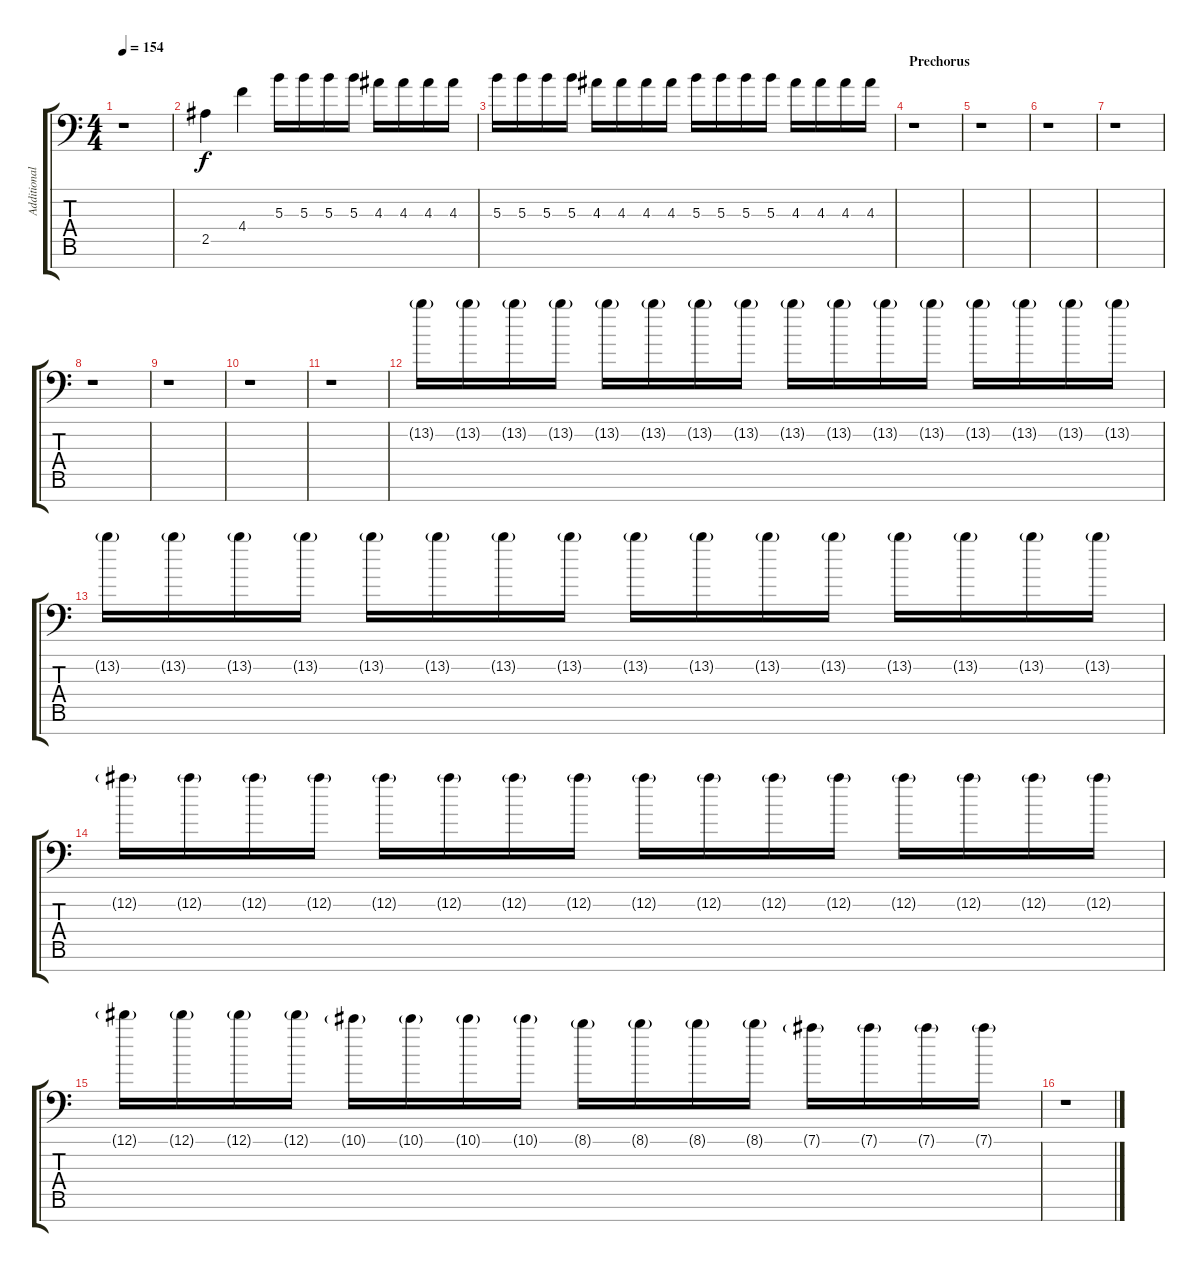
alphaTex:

\track ("Additional Guitar" "Additional") {instrument distortionguitar}
\staff {score tabs}
\tuning (Eb4 Bb3 Gb3 Db3 Ab2 Eb2 Ab1) {hide}
\ts (4 4)
\tempo 154
\clef f4
\ks c
r.1{dy f} |
2.5.4 4.4.4 5.3.16 5.3.16 5.3.16 5.3.16 4.3.16 4.3.16 4.3.16 4.3.16 |
5.3.16 5.3.16 5.3.16 5.3.16 4.3.16 4.3.16 4.3.16 4.3.16 5.3.16 5.3.16 5.3.16 5.3.16 4.3.16 4.3.16 4.3.16 4.3.16 |
\section ("" "Prechorus")
r.1 |
r.1 |
r.1 |
r.1 |
r.1 |
r.1 |
r.1 |
r.1 |
13.2{g}.16 13.2{g}.16 13.2{g}.16 13.2{g}.16 13.2{g}.16 13.2{g}.16 13.2{g}.16 13.2{g}.16 13.2{g}.16 13.2{g}.16 13.2{g}.16 13.2{g}.16 13.2{g}.16 13.2{g}.16 13.2{g}.16 13.2{g}.16 |
13.2{g}.16 13.2{g}.16 13.2{g}.16 13.2{g}.16 13.2{g}.16 13.2{g}.16 13.2{g}.16 13.2{g}.16 13.2{g}.16 13.2{g}.16 13.2{g}.16 13.2{g}.16 13.2{g}.16 13.2{g}.16 13.2{g}.16 13.2{g}.16 |
12.2{g}.16 12.2{g}.16 12.2{g}.16 12.2{g}.16 12.2{g}.16 12.2{g}.16 12.2{g}.16 12.2{g}.16 12.2{g}.16 12.2{g}.16 12.2{g}.16 12.2{g}.16 12.2{g}.16 12.2{g}.16 12.2{g}.16 12.2{g}.16 |
12.1{g}.16 12.1{g}.16 12.1{g}.16 12.1{g}.16 10.1{g}.16 10.1{g}.16 10.1{g}.16 10.1{g}.16 8.1{g}.16 8.1{g}.16 8.1{g}.16 8.1{g}.16 7.1{g}.16 7.1{g}.16 7.1{g}.16 7.1{g}.16 |
r.1
